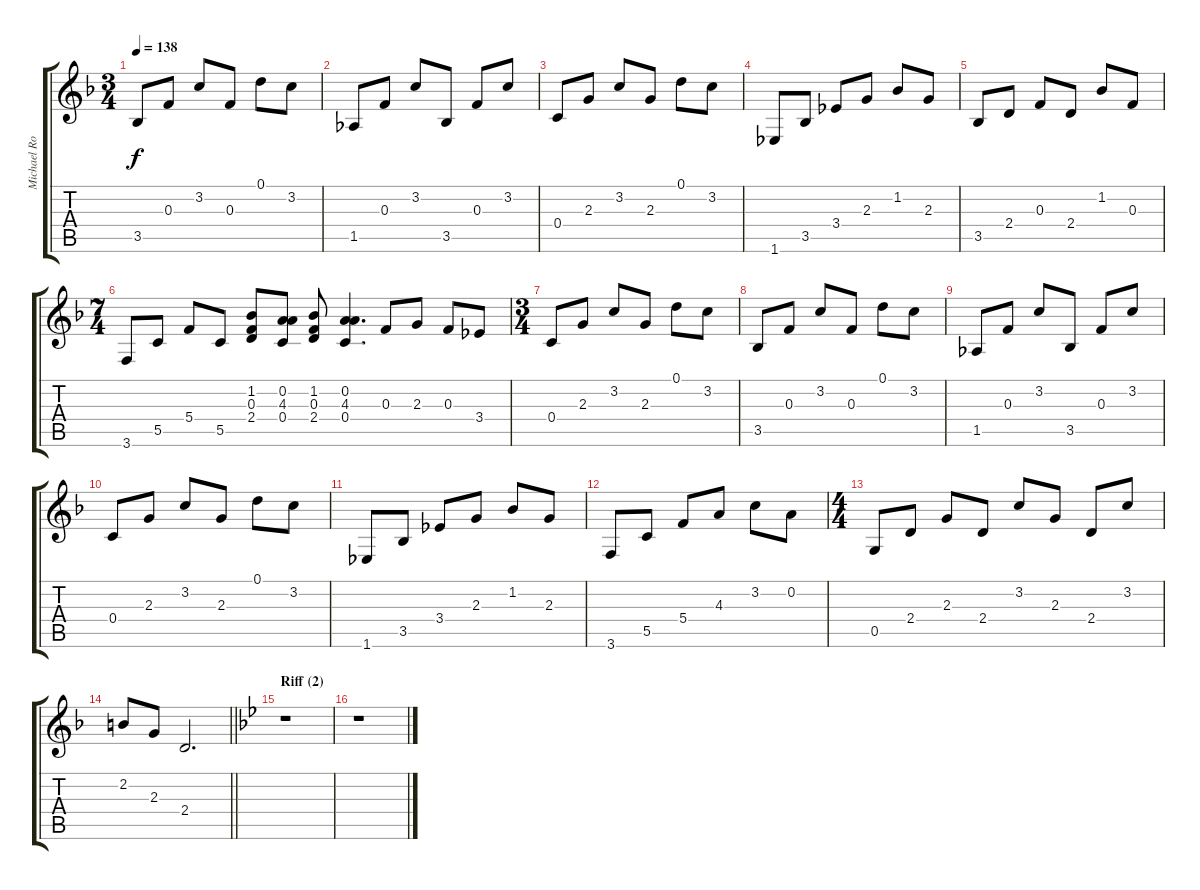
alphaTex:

\track ("Michael Romeo (clean guitar)" "Michael Ro") {instrument acousticguitarsteel}
\staff {score tabs}
\tuning (D4 A3 F3 C3 G2 D2) {hide}
\ts (3 4)
\tempo 138
\clef g2
\ks dminor
3.5.8{dy f} 0.3.8 3.2.8 0.3.8 0.1.8 3.2.8 |
1.5.8 0.3.8 3.2.8 3.5.8 0.3.8 3.2.8 |
0.4.8 2.3.8 3.2.8 2.3.8 0.1.8 3.2.8 |
1.6.8 3.5.8 3.4.8 2.3.8 1.2.8 2.3.8 |
3.5.8 2.4.8 0.3.8 2.4.8 1.2.8 0.3.8 |
\ts (7 4)
3.6.8 5.5.8 5.4.8 5.5.8 (1.2 0.3 2.4).8 (0.2 4.3 0.4).8 (1.2 0.3 2.4).8 (0.2 4.3 0.4).4{d} 0.3.8 2.3.8 0.3.8 3.4.8 |
\ts (3 4)
0.4.8 2.3.8 3.2.8 2.3.8 0.1.8 3.2.8 |
3.5.8 0.3.8 3.2.8 0.3.8 0.1.8 3.2.8 |
1.5.8 0.3.8 3.2.8 3.5.8 0.3.8 3.2.8 |
0.4.8 2.3.8 3.2.8 2.3.8 0.1.8 3.2.8 |
1.6.8 3.5.8 3.4.8 2.3.8 1.2.8 2.3.8 |
3.6.8 5.5.8 5.4.8 4.3.8 3.2.8 0.2.8 |
\ts (4 4)
0.5.8 2.4.8 2.3.8 2.4.8 3.2.8 2.3.8 2.4.8 3.2.8 |
\barLineRight lightlight
2.2.8 2.3.8 2.4.2{d} |
\section ("" "Riff (2)")
\ks gminor
r.1 |
r.1
